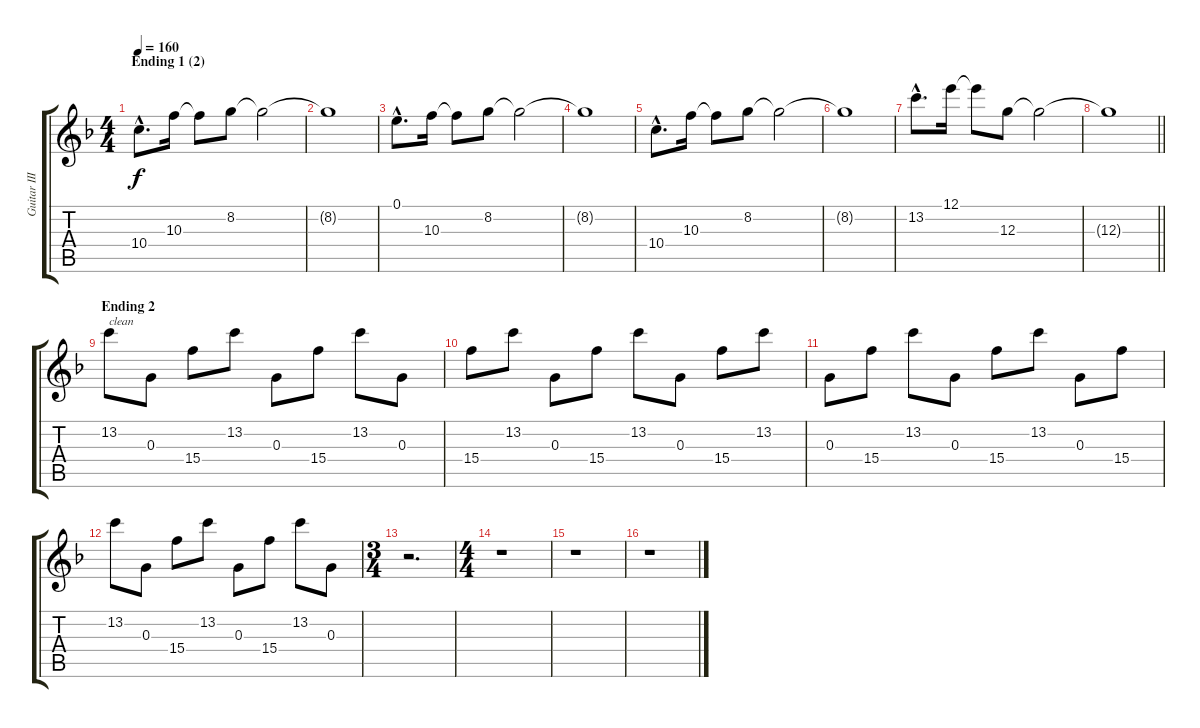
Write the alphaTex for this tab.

\track ("Guitar III (Jun)" "Guitar III") {instrument electricguitarjazz}
\staff {score tabs}
\tuning (E4 B3 G3 D3 A2 E2) {hide}
\ts (4 4)
\section ("" "Ending 1 (2)")
\tempo 160
\clef g2
\ks f
10.4{hac}.8{d dy f} 10.3.16 10.3{t}.8 8.2.8 8.2{t}.2 |
8.2{t}.1 |
0.1{hac}.8{d} 10.3.16 10.3{t}.8 8.2.8 8.2{t}.2 |
8.2{t}.1 |
10.4{hac}.8{d} 10.3.16 10.3{t}.8 8.2.8 8.2{t}.2 |
8.2{t}.1 |
13.2{hac}.8{d} 12.1.16 12.1{t}.8 12.3.8 12.3{t}.2 |
\barLineRight lightlight
12.3{t}.1 |
\section ("" "Ending 2")
13.2.8{txt "clean"} 0.3.8 15.4.8 13.2.8 0.3.8 15.4.8 13.2.8 0.3.8 |
15.4.8 13.2.8 0.3.8 15.4.8 13.2.8 0.3.8 15.4.8 13.2.8 |
0.3.8 15.4.8 13.2.8 0.3.8 15.4.8 13.2.8 0.3.8 15.4.8 |
13.2.8 0.3.8 15.4.8 13.2.8 0.3.8 15.4.8 13.2.8 0.3.8 |
\ts (3 4)
r.2{d} |
\ts (4 4)
r.1 |
r.1 |
r.1
